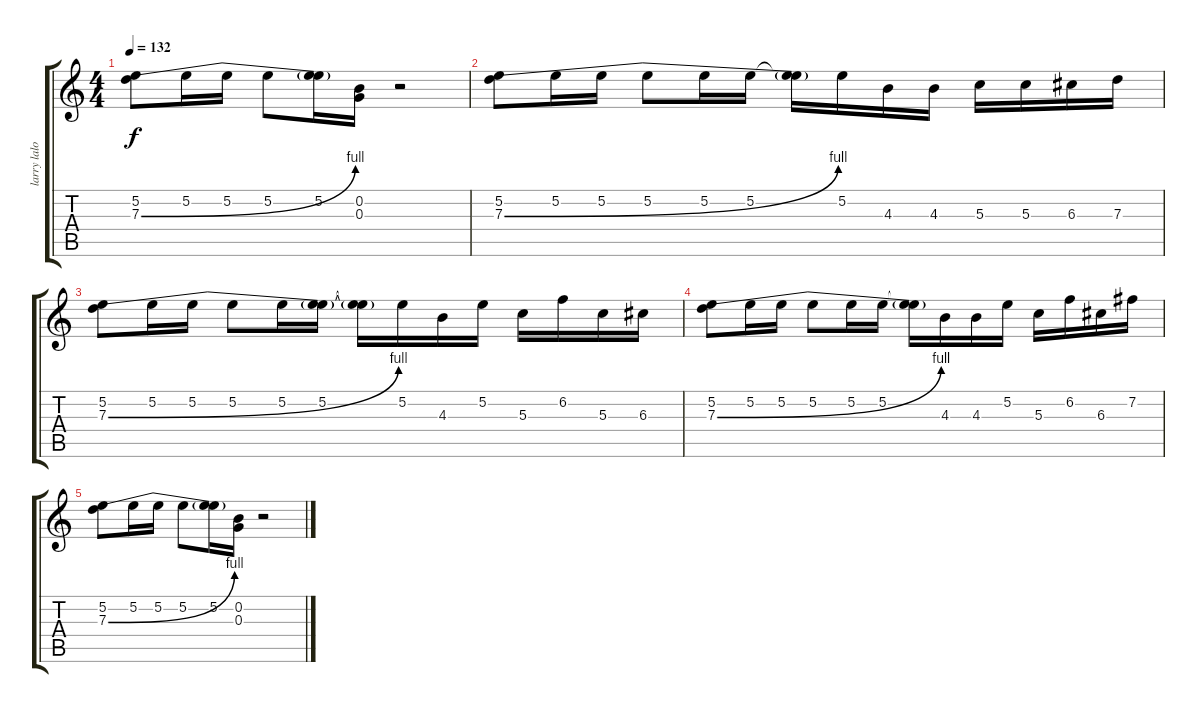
\track ("larry lalonde" "larry lalo") {instrument distortionguitar}
\staff {score tabs}
\tuning (E4 B3 G3 D3 A2 E2) {hide}
\ts (4 4)
\tempo 132
\clef g2
\ks c
(5.2 7.3{be (bend 0 0 60 4)}).8{dy f} 5.2.16 5.2.16 5.2.8 (5.2 7.3{t}).16 (0.2 0.3).16 r.2 |
(5.2 7.3{be (bend 0 0 60 4)}).8 5.2.16 5.2.16 5.2.8 5.2.16 5.2.16 (5.2{t} 7.3{t}).16 5.2.16 4.3.16 4.3.16 5.3.16 5.3.16 6.3.16 7.3.16 |
(5.2 7.3{be (bend 0 0 60 4)}).8 5.2.16 5.2.16 5.2.8 5.2.16 (5.2 7.3{t}).16 (5.2{t} 7.3{t}).16 5.2.16 4.3.16 5.2.16 5.3.16 6.2.16 5.3.16 6.3.16 |
(5.2 7.3{be (bend 0 0 60 4)}).8 5.2.16 5.2.16 5.2.8 5.2.16 5.2.16 (5.2{t} 7.3{t}).16 4.3.16 4.3.16 5.2.16 5.3.16 6.2.16 6.3.16 7.2.16 |
(5.2 7.3{be (bend 0 0 60 4)}).8 5.2.16 5.2.16 5.2.8 (5.2 7.3{t}).16 (0.2 0.3).16 r.2
